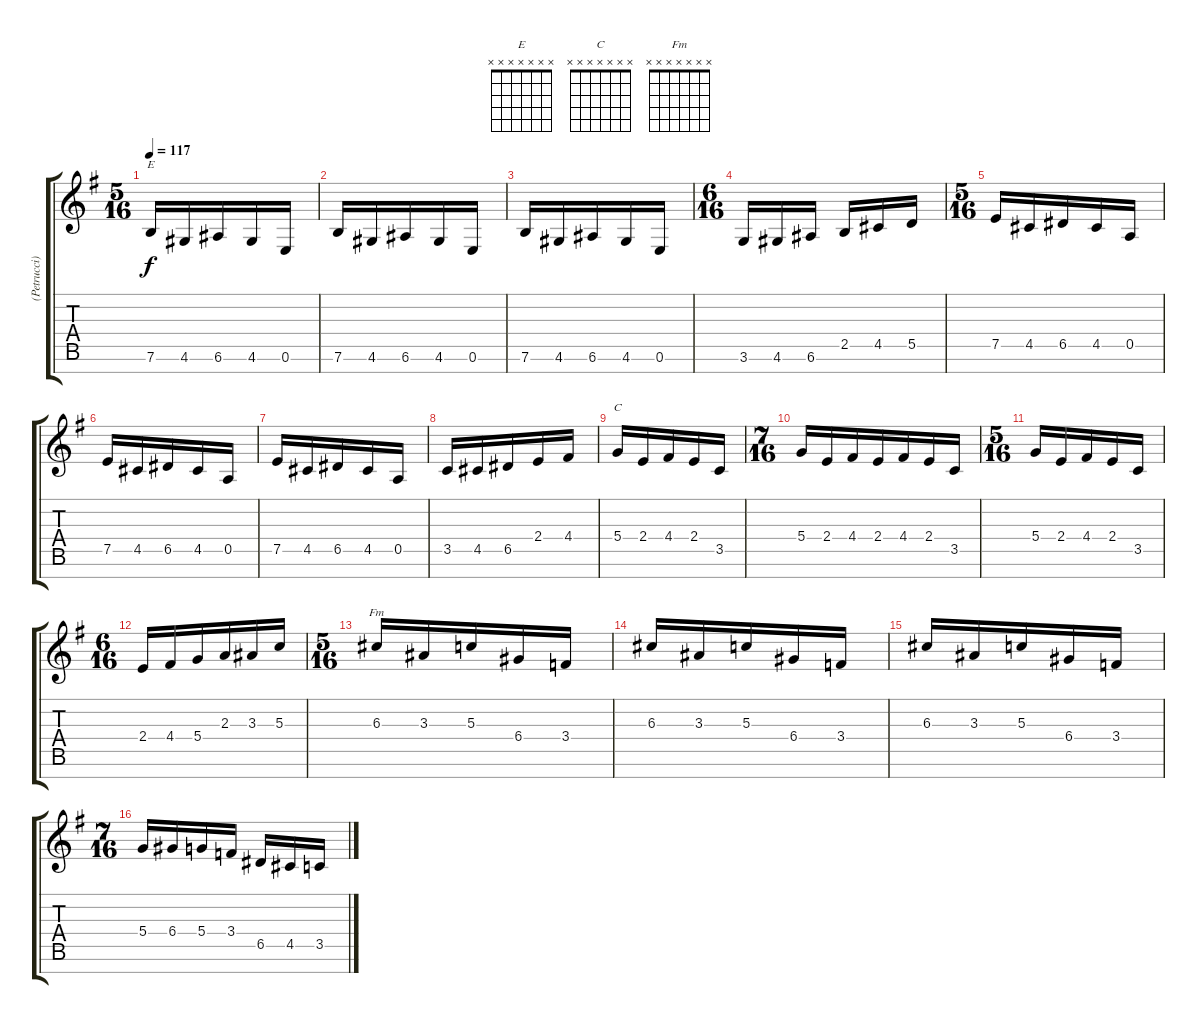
\track ("(Petrucci) Elec. Gtr. 1" "(Petrucci)") {instrument overdrivenguitar}
\staff {score tabs}
\tuning (E4 B3 G3 D3 A2 E2 B1) {hide}
\chord ("E" x x x x x x x)
\chord ("C" x x x x x x x)
\chord ("Fm" x x x x x x x)
\ts (5 16)
\tempo 117
\clef g2
\ks eminor
7.6.16{ch "E" dy f beam merge} 4.6.16{beam merge} 6.6.16{beam merge} 4.6.16{beam merge} 0.6.16 |
7.6.16{beam merge} 4.6.16{beam merge} 6.6.16{beam merge} 4.6.16{beam merge} 0.6.16 |
7.6.16{beam merge} 4.6.16{beam merge} 6.6.16{beam merge} 4.6.16{beam merge} 0.6.16 |
\ts (6 16)
3.6.16 4.6.16 6.6.16 2.5.16 4.5.16 5.5.16 |
\ts (5 16)
7.5.16{beam merge} 4.5.16{beam merge} 6.5.16{beam merge} 4.5.16{beam merge} 0.5.16 |
7.5.16{beam merge} 4.5.16{beam merge} 6.5.16{beam merge} 4.5.16{beam merge} 0.5.16 |
7.5.16{beam merge} 4.5.16{beam merge} 6.5.16{beam merge} 4.5.16{beam merge} 0.5.16 |
3.5.16{beam merge} 4.5.16{beam merge} 6.5.16{beam merge} 2.4.16{beam merge} 4.4.16 |
5.4.16{ch "C" beam merge} 2.4.16{beam merge} 4.4.16{beam merge} 2.4.16{beam merge} 3.5.16 |
\ts (7 16)
5.4.16{beam merge} 2.4.16{beam merge} 4.4.16{beam merge} 2.4.16{beam merge} 4.4.16{beam merge} 2.4.16{beam merge} 3.5.16 |
\ts (5 16)
5.4.16{beam merge} 2.4.16{beam merge} 4.4.16{beam merge} 2.4.16{beam merge} 3.5.16 |
\ts (6 16)
2.4.16 4.4.16 5.4.16{beam merge} 2.3.16 3.3.16 5.3.16 |
\ts (5 16)
6.3.16{ch "Fm" beam merge} 3.3.16{beam merge} 5.3.16{beam merge} 6.4.16{beam merge} 3.4.16 |
6.3.16{beam merge} 3.3.16{beam merge} 5.3.16{beam merge} 6.4.16{beam merge} 3.4.16 |
6.3.16{beam merge} 3.3.16{beam merge} 5.3.16{beam merge} 6.4.16{beam merge} 3.4.16 |
\ts (7 16)
5.4.16{beam merge} 6.4.16{beam merge} 5.4.16{beam merge} 3.4.16{beam split} 6.5.16{beam merge} 4.5.16{beam merge} 3.5.16
